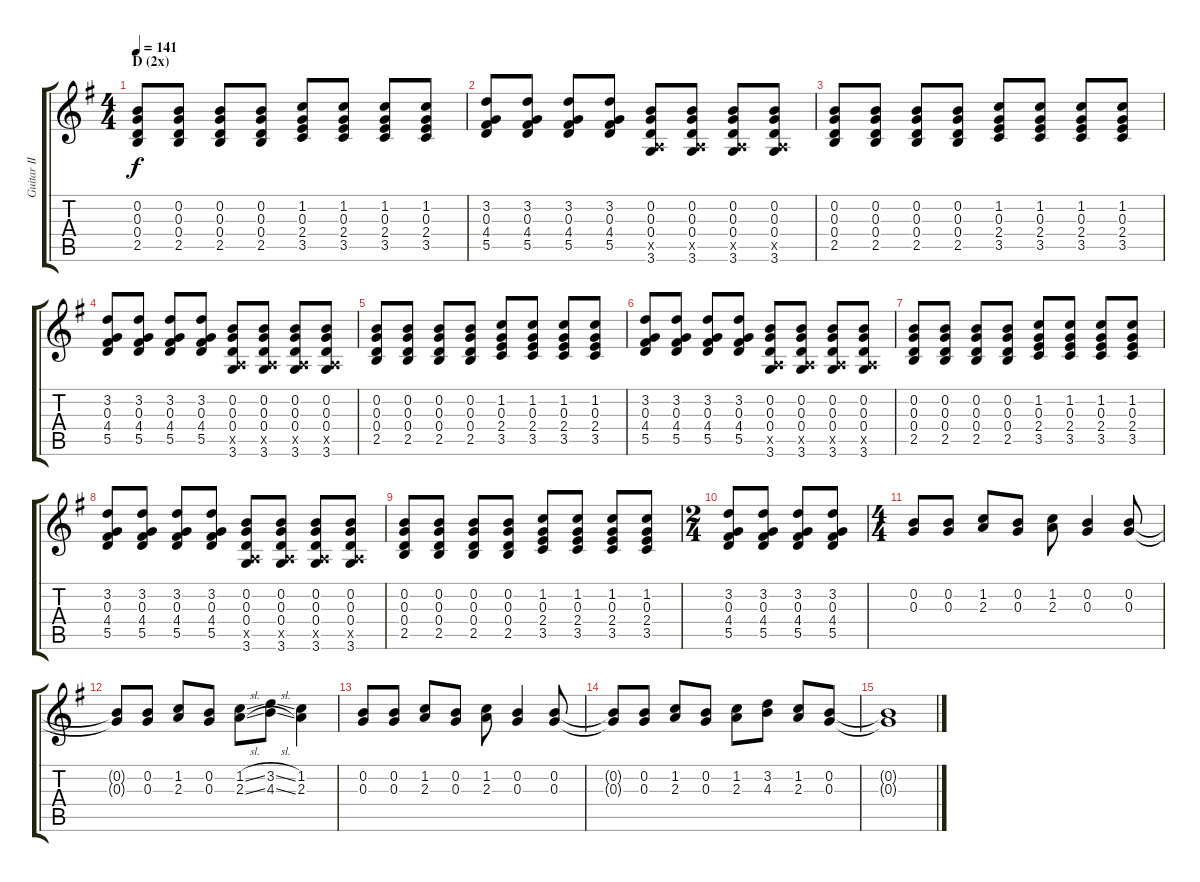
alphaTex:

\track ("Guitar II - Kita Kensuke" "Guitar II ") {instrument distortionguitar}
\staff {score tabs}
\tuning (E4 B3 G3 D3 A2 E2) {hide}
\ts (4 4)
\section ("" "D (2x)")
\tempo 141
\clef g2
\ks g
(0.2 0.3 0.4 2.5).8{dy f} (0.2 0.3 0.4 2.5).8 (0.2 0.3 0.4 2.5).8 (0.2 0.3 0.4 2.5).8 (1.2 0.3 2.4 3.5).8 (1.2 0.3 2.4 3.5).8 (1.2 0.3 2.4 3.5).8 (1.2 0.3 2.4 3.5).8 |
(3.2 0.3 4.4 5.5).8 (3.2 0.3 4.4 5.5).8 (3.2 0.3 4.4 5.5).8 (3.2 0.3 4.4 5.5).8 (0.2 0.3 0.4 0.5{x} 3.6).8 (0.2 0.3 0.4 0.5{x} 3.6).8 (0.2 0.3 0.4 0.5{x} 3.6).8 (0.2 0.3 0.4 0.5{x} 3.6).8 |
(0.2 0.3 0.4 2.5).8 (0.2 0.3 0.4 2.5).8 (0.2 0.3 0.4 2.5).8 (0.2 0.3 0.4 2.5).8 (1.2 0.3 2.4 3.5).8 (1.2 0.3 2.4 3.5).8 (1.2 0.3 2.4 3.5).8 (1.2 0.3 2.4 3.5).8 |
(3.2 0.3 4.4 5.5).8 (3.2 0.3 4.4 5.5).8 (3.2 0.3 4.4 5.5).8 (3.2 0.3 4.4 5.5).8 (0.2 0.3 0.4 0.5{x} 3.6).8 (0.2 0.3 0.4 0.5{x} 3.6).8 (0.2 0.3 0.4 0.5{x} 3.6).8 (0.2 0.3 0.4 0.5{x} 3.6).8 |
(0.2 0.3 0.4 2.5).8 (0.2 0.3 0.4 2.5).8 (0.2 0.3 0.4 2.5).8 (0.2 0.3 0.4 2.5).8 (1.2 0.3 2.4 3.5).8 (1.2 0.3 2.4 3.5).8 (1.2 0.3 2.4 3.5).8 (1.2 0.3 2.4 3.5).8 |
(3.2 0.3 4.4 5.5).8 (3.2 0.3 4.4 5.5).8 (3.2 0.3 4.4 5.5).8 (3.2 0.3 4.4 5.5).8 (0.2 0.3 0.4 0.5{x} 3.6).8 (0.2 0.3 0.4 0.5{x} 3.6).8 (0.2 0.3 0.4 0.5{x} 3.6).8 (0.2 0.3 0.4 0.5{x} 3.6).8 |
(0.2 0.3 0.4 2.5).8 (0.2 0.3 0.4 2.5).8 (0.2 0.3 0.4 2.5).8 (0.2 0.3 0.4 2.5).8 (1.2 0.3 2.4 3.5).8 (1.2 0.3 2.4 3.5).8 (1.2 0.3 2.4 3.5).8 (1.2 0.3 2.4 3.5).8 |
(3.2 0.3 4.4 5.5).8 (3.2 0.3 4.4 5.5).8 (3.2 0.3 4.4 5.5).8 (3.2 0.3 4.4 5.5).8 (0.2 0.3 0.4 0.5{x} 3.6).8 (0.2 0.3 0.4 0.5{x} 3.6).8 (0.2 0.3 0.4 0.5{x} 3.6).8 (0.2 0.3 0.4 0.5{x} 3.6).8 |
(0.2 0.3 0.4 2.5).8 (0.2 0.3 0.4 2.5).8 (0.2 0.3 0.4 2.5).8 (0.2 0.3 0.4 2.5).8 (1.2 0.3 2.4 3.5).8 (1.2 0.3 2.4 3.5).8 (1.2 0.3 2.4 3.5).8 (1.2 0.3 2.4 3.5).8 |
\ts (2 4)
(3.2 0.3 4.4 5.5).8 (3.2 0.3 4.4 5.5).8 (3.2 0.3 4.4 5.5).8 (3.2 0.3 4.4 5.5).8 |
\ts (4 4)
(0.2 0.3).8 (0.2 0.3).8 (1.2 2.3).8 (0.2 0.3).8 (1.2 2.3).8 (0.2 0.3).4 (0.2 0.3).8 |
(0.2{t} 0.3{t}).8 (0.2 0.3).8 (1.2 2.3).8 (0.2 0.3).8 (1.2{sl} 2.3{sl}).8 (3.2{sl} 4.3{sl}).8 (1.2 2.3).4 |
(0.2 0.3).8 (0.2 0.3).8 (1.2 2.3).8 (0.2 0.3).8 (1.2 2.3).8 (0.2 0.3).4 (0.2 0.3).8 |
(0.2{t} 0.3{t}).8 (0.2 0.3).8 (1.2 2.3).8 (0.2 0.3).8 (1.2 2.3).8 (3.2 4.3).8 (1.2 2.3).8 (0.2 0.3).8 |
(0.2{t} 0.3{t}).1
